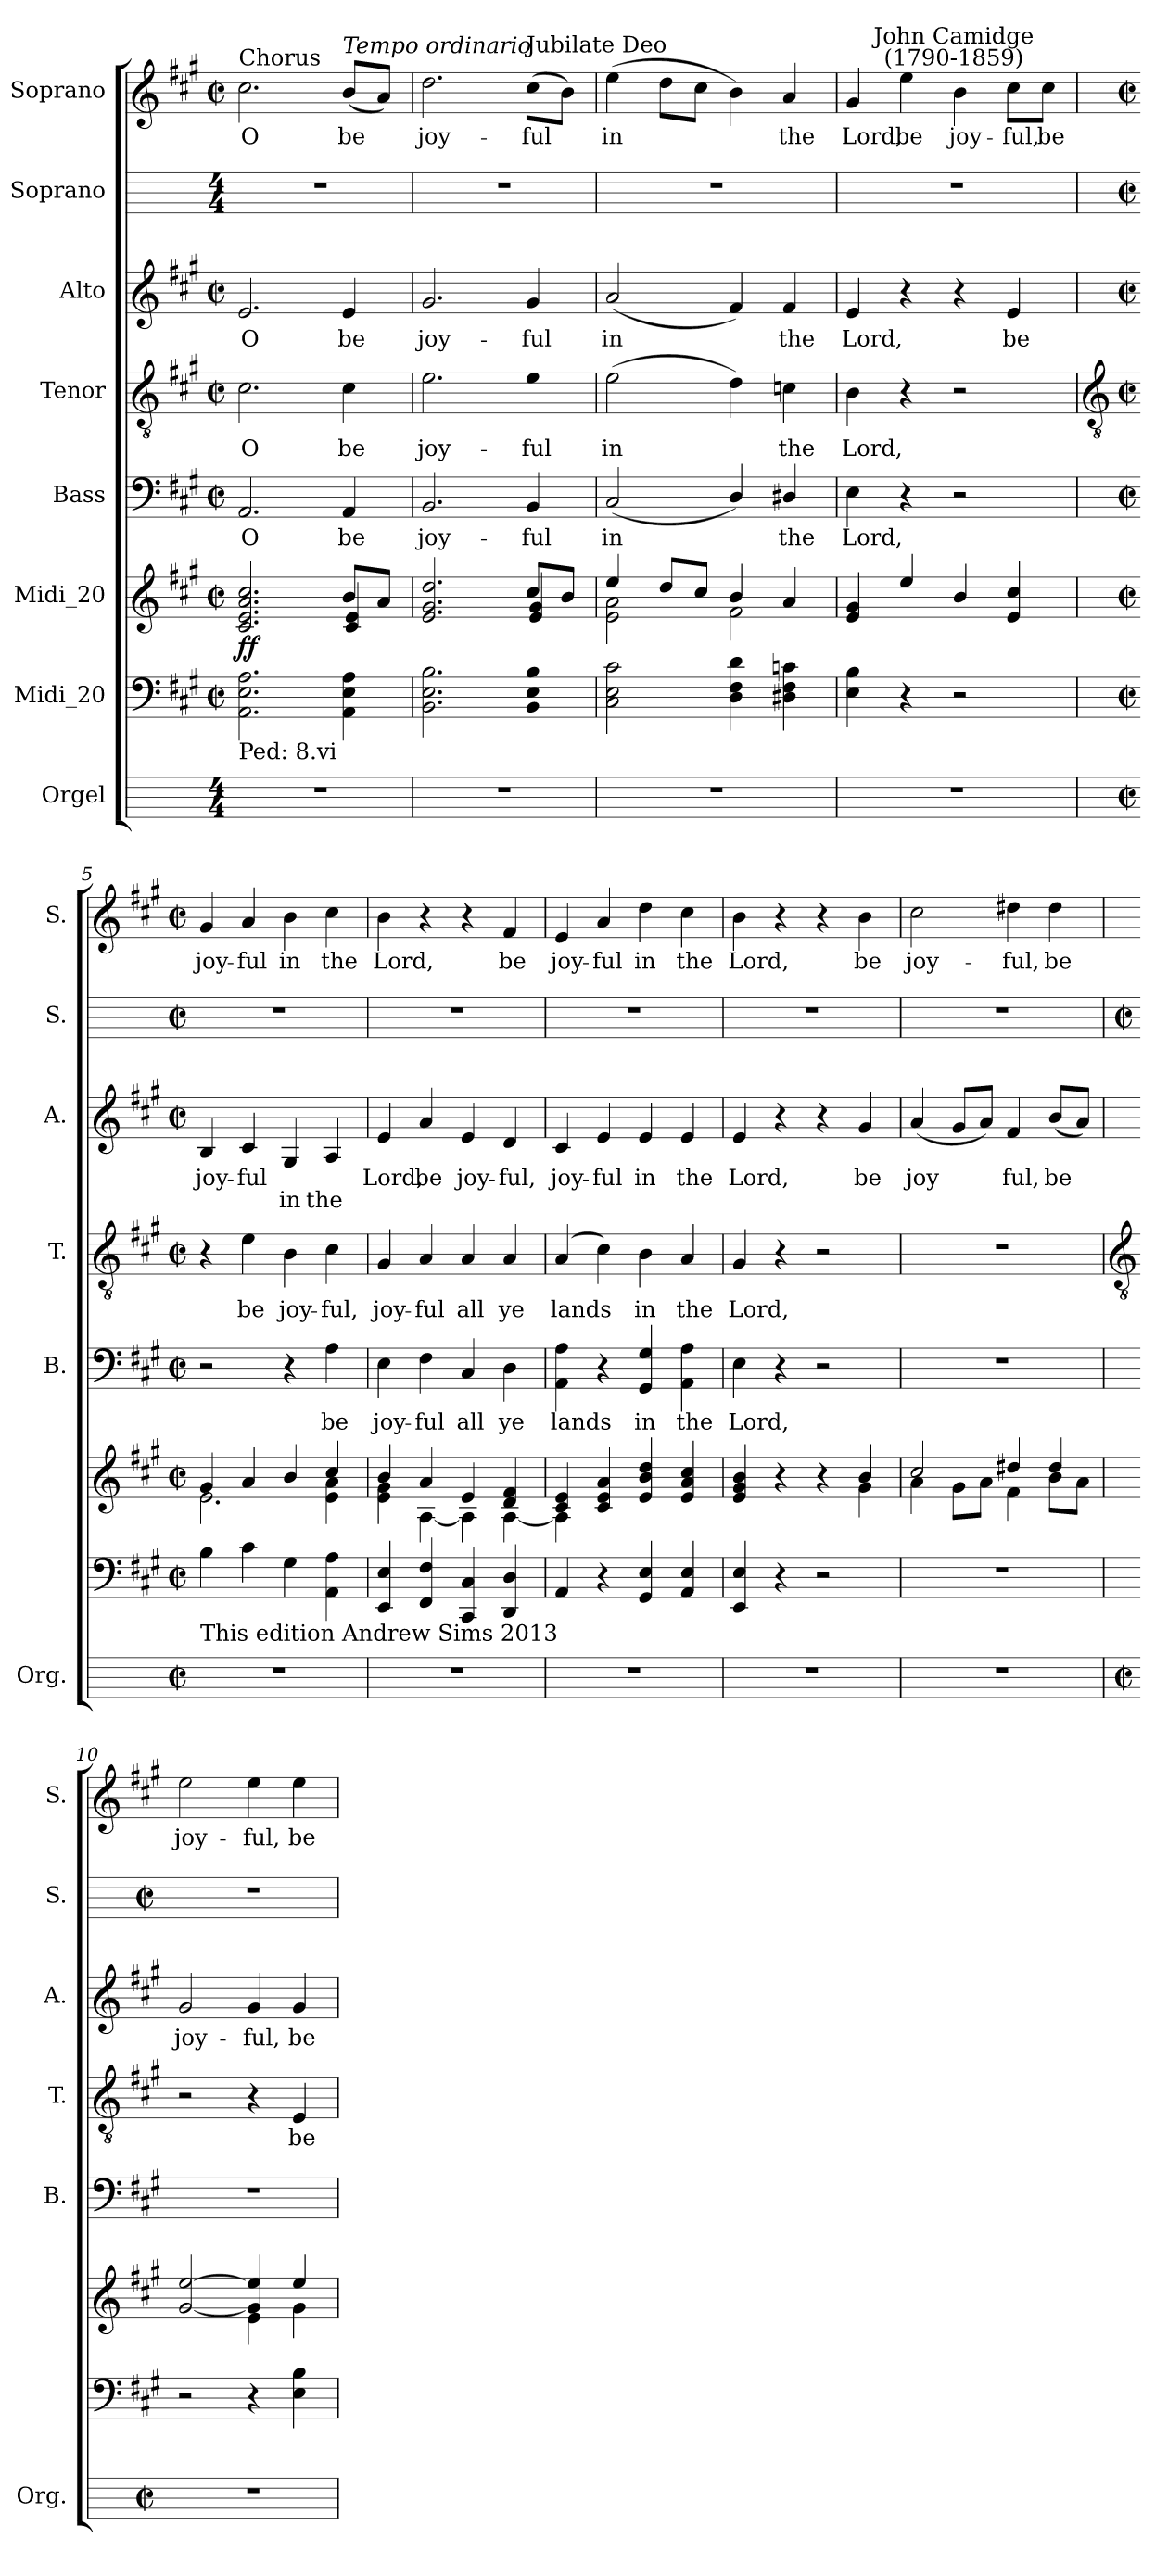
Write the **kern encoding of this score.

**kern	**kern	**kern	**dynam	**kern	**text	**kern	**text	**kern	**text	**text	**kern	**kern	**text
*part8	*part7	*part6	*part6	*part5	*part5	*part4	*part4	*part3	*part3	*part3	*part2	*part1	*part1
*staff8	*staff7	*staff6	*staff6	*staff5	*staff5	*staff4	*staff4	*staff3	*staff3	*staff3	*staff2	*staff1	*staff1
*I"Orgel	*I"Midi_20	*I"Midi_20	*	*I"Bass	*	*I"Tenor	*	*I"Alto	*	*	*I"Soprano	*I"Soprano	*
*I'Org.	*	*	*	*I'B.	*	*I'T.	*	*I'A.	*	*	*I'S.	*I'S.	*
*	*clefF4	*clefG2	*	*clefF4	*	*clefGv2	*	*clefG2	*	*	*	*clefG2	*
*	*k[f#c#g#]	*k[f#c#g#]	*	*k[f#c#g#]	*	*k[f#c#g#]	*	*k[f#c#g#]	*	*	*	*k[f#c#g#]	*
*	*A:	*A:	*	*A:	*	*A:	*	*A:	*	*	*	*A:	*
*M4/4	*M2/2	*M2/2	*	*M2/2	*	*M2/2	*	*M2/2	*	*	*M4/4	*M2/2	*
*	*met(c|)	*met(c|)	*	*met(c|)	*	*met(c|)	*	*met(c|)	*	*	*	*met(c|)	*
=1	=1	=1	=1	=1	=1	=1	=1	=1	=1	=1	=1	=1	=1
*	*	*^	*	*	*	*	*	*	*	*	*	*	*
!	!	!	!	!	!	!	!	!	!	!	!	!	!LO:TX:a:t=Chorus	!
!	!LO:TX:b:t=Ped&colon; 8.vi	!	!	!	!	!	!	!	!	!	!	!	!	!
!	!	!	!	!LO:DY:b	!	!LO:LY:b	!	!LO:LY:b	!	!LO:LY:b	!	!	!	!LO:LY:b
1r	2.AA 2.E 2.A	2.c#/ 2.e/ 2.a/ 2.cc#/	2.ryy	ff	2.AA	O	2.c#	O	2.e	O	.	1r	2.cc#	O
!	!	!	!	!	!	!	!	!	!	!	!	!	!LO:TX:a:i:t=Tempo ordinario	!
!	!	!	!	!	!	!LO:LY:b	!	!LO:LY:b	!	!LO:LY:b	!	!	!	!LO:LY:b
.	4AA 4E 4A	8b/L	4c#/ 4e/	.	4AA	be	4c#	be	4e	be	.	.	(<8bL	be
.	.	8a/J	.	.	.	.	.	.	.	.	.	.	8aJ)	.
=2	=2	=2	=2	=2	=2	=2	=2	=2	=2	=2	=2	=2	=2	=2
!	!	!	!	!	!	!LO:LY:b	!	!LO:LY:b	!	!LO:LY:b	!	!	!	!LO:LY:b
1r	2.BB 2.E 2.B	2.e/ 2.g#/ 2.dd/	2.ryy	.	2.BB	joy-	2.e	joy-	2.g#	joy-	.	1r	2.dd	joy-
!	!	!	!	!	!	!	!	!	!	!	!	!	!LO:TX:a:t=Jubilate Deo	!
!	!	!	!	!	!	!LO:LY:b	!	!LO:LY:b	!	!LO:LY:b	!	!	!	!LO:LY:b
.	4BB 4E 4B	8cc#/L	4e/ 4g#/	.	4BB	-ful	4e	-ful	4g#	-ful	.	.	(>8cc#L	-ful
.	.	8b/J	.	.	.	.	.	.	.	.	.	.	8bJ)	.
=3	=3	=3	=3	=3	=3	=3	=3	=3	=3	=3	=3	=3	=3	=3
!	!	!	!	!	!	!LO:LY:b	!	!LO:LY:b	!	!LO:LY:b	!	!	!	!LO:LY:b
1r	2C# 2E 2c#	4ee/	2e\ 2a\	.	(<2C#	in	(>2e	in	(<2a	in	.	1r	(>4ee	in
.	.	8dd/L	.	.	.	.	.	.	.	.	.	.	8ddL	.
.	.	8cc#/J	.	.	.	.	.	.	.	.	.	.	8cc#J	.
.	4D 4F# 4d	4b/	2f#\	.	4D/)	.	4d)	.	4f#)	.	.	.	4b)	.
!	!	!	!	!	!	!LO:LY:b	!	!LO:LY:b	!	!LO:LY:b	!	!	!	!LO:LY:b
.	4D#X 4F# 4cn	4a/	.	.	4D#X/	the	4cn	the	4f#	the	.	.	4a	the
=4	=4	=4	=4	=4	=4	=4	=4	=4	=4	=4	=4	=4	=4	=4
!	!	!	!	!	!	!LO:LY:b	!	!LO:LY:b	!	!LO:LY:b	!	!	!	!LO:LY:b
1r	4E 4B	4e/ 4g#/	1ryy	.	4E	Lord,	4B	Lord,	4e	Lord,	.	1r	4g#	Lord,
!	!	!	!	!	!	!	!	!	!	!	!	!	!	!LO:LY:b
.	4r	4ee/	.	.	4r	.	4r	.	4r	.	.	.	4ee	be
!	!	!	!	!	!	!	!	!	!	!	!	!	!LO:TX:a:cj:t=John Camidge\n(1790-1859)	!
!	!	!	!	!	!	!	!	!	!	!	!	!	!	!LO:LY:b
.	2r	4b/	.	.	2r	.	2r	.	4r	.	.	.	4b	joy-
!	!	!	!	!	!	!	!	!	!	!LO:LY:b	!	!	!	!LO:LY:b
.	.	4e/ 4cc#/	.	.	.	.	.	.	4e	be	.	.	8cc#L	-ful,
!	!	!	!	!	!	!	!	!	!	!	!	!	!	!LO:LY:b
.	.	.	.	.	.	.	.	.	.	.	.	.	8cc#J	be
!!LO:LB:g=z
=5	=5	=5	=5	=5	=5	=5	=5	=5	=5	=5	=5	=5	=5	=5
*	*	*	*	*	*	*	*clefGv2	*	*	*	*	*	*	*
*M2/2	*M2/2	*M2/2	*	*	*M2/2	*	*M2/2	*	*M2/2	*	*	*M2/2	*M2/2	*
*met(c|)	*met(c|)	*met(c|)	*	*	*met(c|)	*	*met(c|)	*	*met(c|)	*	*	*met(c|)	*met(c|)	*
!	!LO:TX:b:t=This edition  Andrew Sims 2013	!	!	!	!	!	!	!	!	!	!	!	!	!
!	!	!	!	!	!	!	!	!	!	!LO:LY:b	!	!	!	!LO:LY:b
1r	4B	4g#/	2.e\	.	2r	.	4r	.	4B	joy-	.	1r	4g#	joy-
!	!	!	!	!	!	!	!	!LO:LY:b	!	!LO:LY:b	!	!	!	!LO:LY:b
.	4c#	4a/	.	.	.	.	4e	be	4c#	-ful	.	.	4a	-ful
!	!	!	!	!	!	!	!	!LO:LY:b	!	!	!LO:LY:b	!	!	!LO:LY:b
.	4G#	4b/	.	.	4r	.	4B	joy-	4G#	.	in	.	4b	in
!	!	!	!	!	!	!LO:LY:b	!	!LO:LY:b	!	!	!LO:LY:b	!	!	!LO:LY:b
.	4AA 4A	4cc#/	4e\ 4a\	.	4A	be	4c#	-ful,	4A	.	the	.	4cc#	the
=6	=6	=6	=6	=6	=6	=6	=6	=6	=6	=6	=6	=6	=6	=6
!	!	!	!	!	!	!LO:LY:b	!	!LO:LY:b	!	!LO:LY:b	!	!	!	!LO:LY:b
1r	4EE 4E	4b/	4e\ 4g#\	.	4E	joy-	4G#	joy-	4e	Lord,	.	1r	4b	Lord,
!	!	!	!	!	!	!LO:LY:b	!	!LO:LY:b	!	!LO:LY:b	!	!	!	!
.	4FF# 4F#	4a/	[4A\	.	4F#	-ful	4A	-ful	4a	be	.	.	4r	.
!	!	!	!	!	!	!LO:LY:b	!	!LO:LY:b	!	!LO:LY:b	!	!	!	!
.	4CC# 4C#	4e/	4A\]	.	4C#	all	4A	all	4e	joy-	.	.	4r	.
!	!	!	!	!	!	!LO:LY:b	!	!LO:LY:b	!	!LO:LY:b	!	!	!	!LO:LY:b
.	4DD 4D	4d/ 4f#/	[4A\	.	4D	ye	4A	ye	4d	-ful,	.	.	4f#	be
=7	=7	=7	=7	=7	=7	=7	=7	=7	=7	=7	=7	=7	=7	=7
!	!	!	!	!	!	!LO:LY:b	!	!LO:LY:b	!	!LO:LY:b	!	!	!	!LO:LY:b
1r	4AA	4c#/ 4e/	4A\]	.	4AA 4A	lands	(<4A	lands	4c#	joy-	.	1r	4e	joy-
!	!	!	!	!	!	!	!	!	!	!LO:LY:b	!	!	!	!LO:LY:b
.	4r	4c#/ 4e/ 4a/	2.ryy	.	4r	.	4c#)	.	4e	-ful	.	.	4a	-ful
!	!	!	!	!	!	!LO:LY:b	!	!LO:LY:b	!	!LO:LY:b	!	!	!	!LO:LY:b
.	4GG# 4E	4e/ 4b/ 4dd/	.	.	4GG# 4G#	in	4B	in	4e	in	.	.	4dd	in
!	!	!	!	!	!	!LO:LY:b	!	!LO:LY:b	!	!LO:LY:b	!	!	!	!LO:LY:b
.	4AA 4E	4e/ 4a/ 4cc#/	.	.	4AA 4A	the	4A	the	4e	the	.	.	4cc#	the
=8	=8	=8	=8	=8	=8	=8	=8	=8	=8	=8	=8	=8	=8	=8
!	!	!	!	!	!	!LO:LY:b	!	!LO:LY:b	!	!LO:LY:b	!	!	!	!LO:LY:b
1r	4EE 4E	4e/ 4g#/ 4b/	2.ryy	.	4E	Lord,	4G#	Lord,	4e	Lord,	.	1r	4b	Lord,
.	4r	4r	.	.	4r	.	4r	.	4r	.	.	.	4r	.
.	2r	4r	.	.	2r	.	2r	.	4r	.	.	.	4r	.
!	!	!	!	!	!	!	!	!	!	!LO:LY:b	!	!	!	!LO:LY:b
.	.	4b/	4g#\	.	.	.	.	.	4g#	be	.	.	4b	be
=9	=9	=9	=9	=9	=9	=9	=9	=9	=9	=9	=9	=9	=9	=9
!	!	!	!	!	!	!	!	!	!	!LO:LY:b	!	!	!	!LO:LY:b
1r	1r	2cc#/	4a\	.	1r	.	1r	.	(<4a	joy	.	1r	2cc#	joy-
.	.	.	8g#\L	.	.	.	.	.	8g#L	.	.	.	.	.
.	.	.	8a\J	.	.	.	.	.	8aJ)	.	.	.	.	.
!	!	!	!	!	!	!	!	!	!	!LO:LY:b	!	!	!	!LO:LY:b
.	.	4dd#X/	4f#\	.	.	.	.	.	4f#	ful,	.	.	4dd#X	-ful,
!	!	!	!	!	!	!	!	!	!	!LO:LY:b	!	!	!	!LO:LY:b
.	.	4dd#/	8b\L	.	.	.	.	.	(<8bL	be	.	.	4dd#	be
.	.	.	8a\J	.	.	.	.	.	8aJ)	.	.	.	.	.
!!LO:LB:g=z
=10	=10	=10	=10	=10	=10	=10	=10	=10	=10	=10	=10	=10	=10	=10
*	*	*	*	*	*	*	*clefGv2	*	*	*	*	*	*	*
*M2/2	*	*	*	*	*	*	*	*	*	*	*	*M2/2	*	*
*met(c|)	*	*	*	*	*	*	*	*	*	*	*	*met(c|)	*	*
!	!	!	!	!	!	!	!	!	!	!LO:LY:b	!	!	!	!LO:LY:b
1r	2r	[2g#/ [2ee/	2ryy	.	1r	.	2r	.	2g#	joy-	.	1r	2ee	joy-
!	!	!	!	!	!	!	!	!	!	!LO:LY:b	!	!	!	!LO:LY:b
.	4r	4g#/] 4ee/]	4e\	.	.	.	4r	.	4g#	-ful,	.	.	4ee	-ful,
!	!	!	!	!	!	!	!	!LO:LY:b	!	!LO:LY:b	!	!	!	!LO:LY:b
.	4E 4B	4ee/	4g#\	.	.	.	4E	be	4g#	be	.	.	4ee	be
*	*	*v	*v	*	*	*	*	*	*	*	*	*	*	*
=	=	=	=	=	=	=	=	=	=	=	=	=	=
*-	*-	*-	*-	*-	*-	*-	*-	*-	*-	*-	*-	*-	*-
